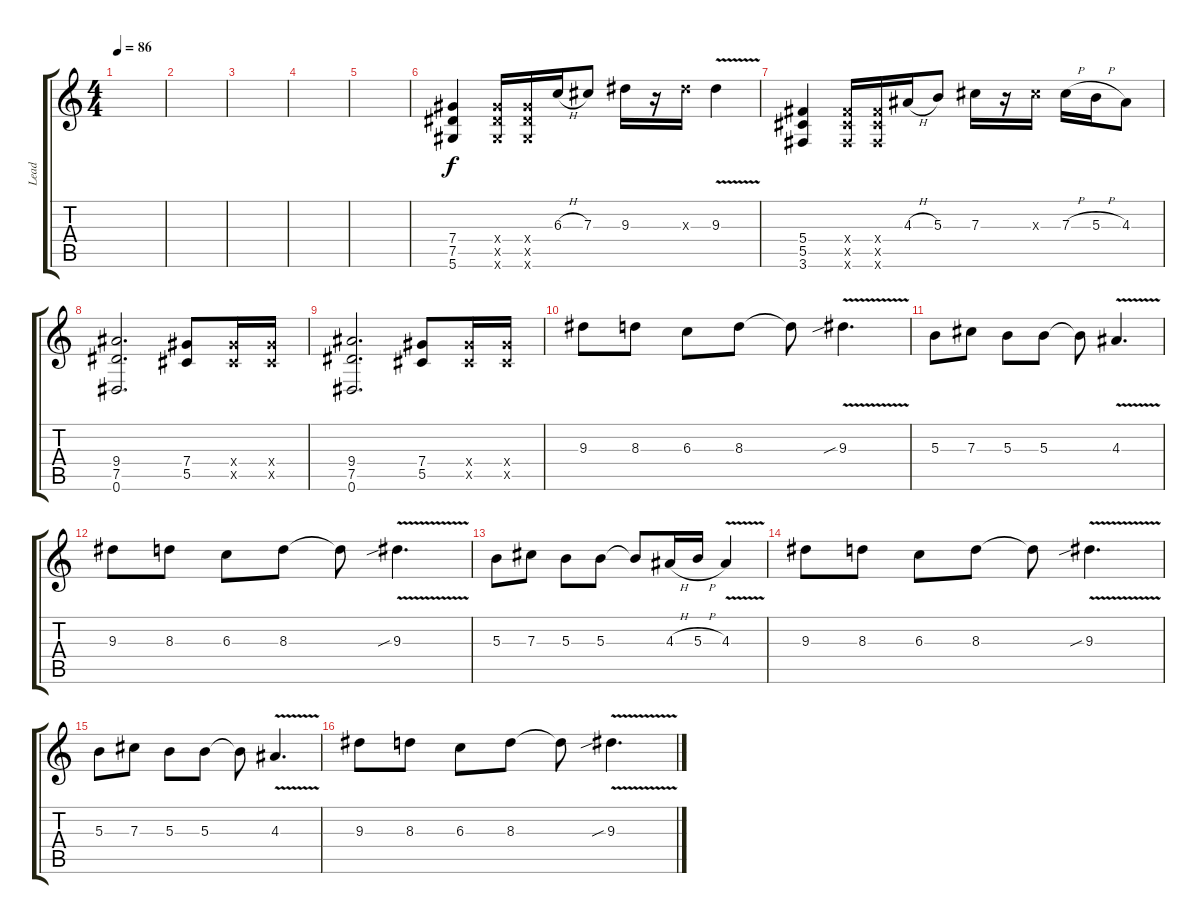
\track ("Lead" "Lead") {instrument distortionguitar}
\staff {score tabs}
\tuning (Eb4 Bb3 Gb3 Db3 Ab2 Eb2) {hide}
\ts (4 4)
\tempo 86
\clef g2
\ks c
|
|
|
|
|
(7.4 7.5 5.6).4 (7.4{x} 7.5{x} 5.6{x}).16 (7.4{x} 7.5{x} 5.6{x}).16 6.3{h}.16 7.3.8 9.3.16 r.16 9.3{x}.16 9.3{v}.4 |
(5.4 5.5 3.6).4 (5.4{x} 5.5{x} 3.6{x}).16 (5.4{x} 5.5{x} 3.6{x}).16 4.3{h}.16 5.3.8 7.3.16 r.16 7.3{x}.16 7.3{h}.16 5.3{h}.16 4.3.8 |
(9.4 7.5 0.6).2{d} (7.4 5.5).8 (7.4{x} 5.5{x}).16 (7.4{x} 5.5{x}).16 |
(9.4 7.5 0.6).2{d} (7.4 5.5).8 (7.4{x} 5.5{x}).16 (7.4{x} 5.5{x}).16 |
9.3.8 8.3.8 6.3.8 8.3.8 8.3{t}.8 9.3{v sib}.4{d} |
5.3.8 7.3.8 5.3.8 5.3.8 5.3{t}.8 4.3{v}.4{d} |
9.3.8 8.3.8 6.3.8 8.3.8 8.3{t}.8 9.3{v sib}.4{d} |
5.3.8 7.3.8 5.3.8 5.3.8 5.3{t}.8 4.3{h}.16 5.3{h}.16 4.3{v}.4 |
9.3.8 8.3.8 6.3.8 8.3.8 8.3{t}.8 9.3{v sib}.4{d} |
5.3.8 7.3.8 5.3.8 5.3.8 5.3{t}.8 4.3{v}.4{d} |
9.3.8 8.3.8 6.3.8 8.3.8 8.3{t}.8 9.3{v sib}.4{d}
